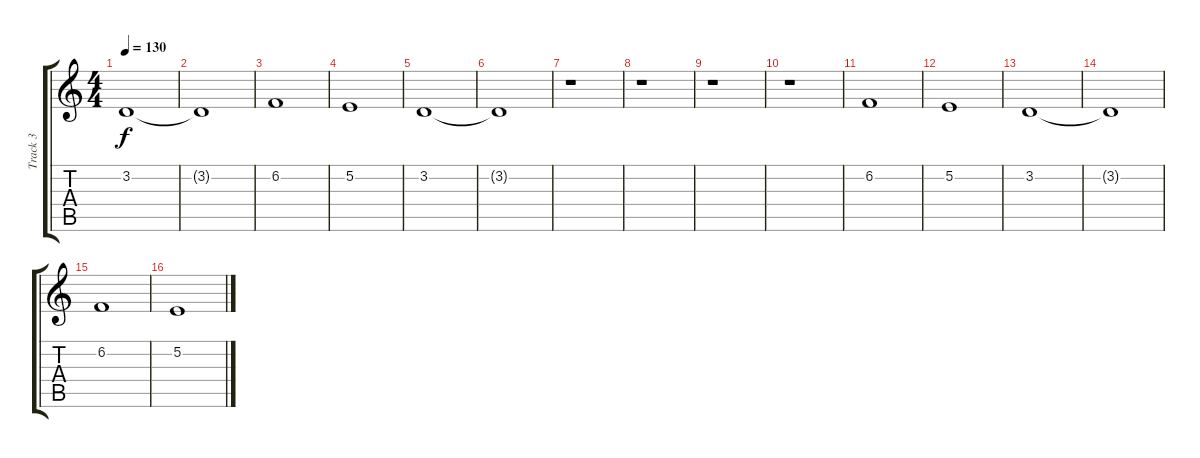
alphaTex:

\track ("Track 3" "Track 3") {instrument pad3polysynth}
\staff {score tabs}
\tuning (E4 B3 G3 D3 A2 E2) {hide}
\ts (4 4)
\tempo 130
\clef g2
\ks c
3.2.1{dy f} |
3.2{t}.1 |
6.2.1 |
5.2.1 |
3.2.1 |
3.2{t}.1 |
r.1 |
r.1 |
r.1 |
r.1 |
6.2.1 |
5.2.1 |
3.2.1 |
3.2{t}.1 |
6.2.1 |
5.2.1
